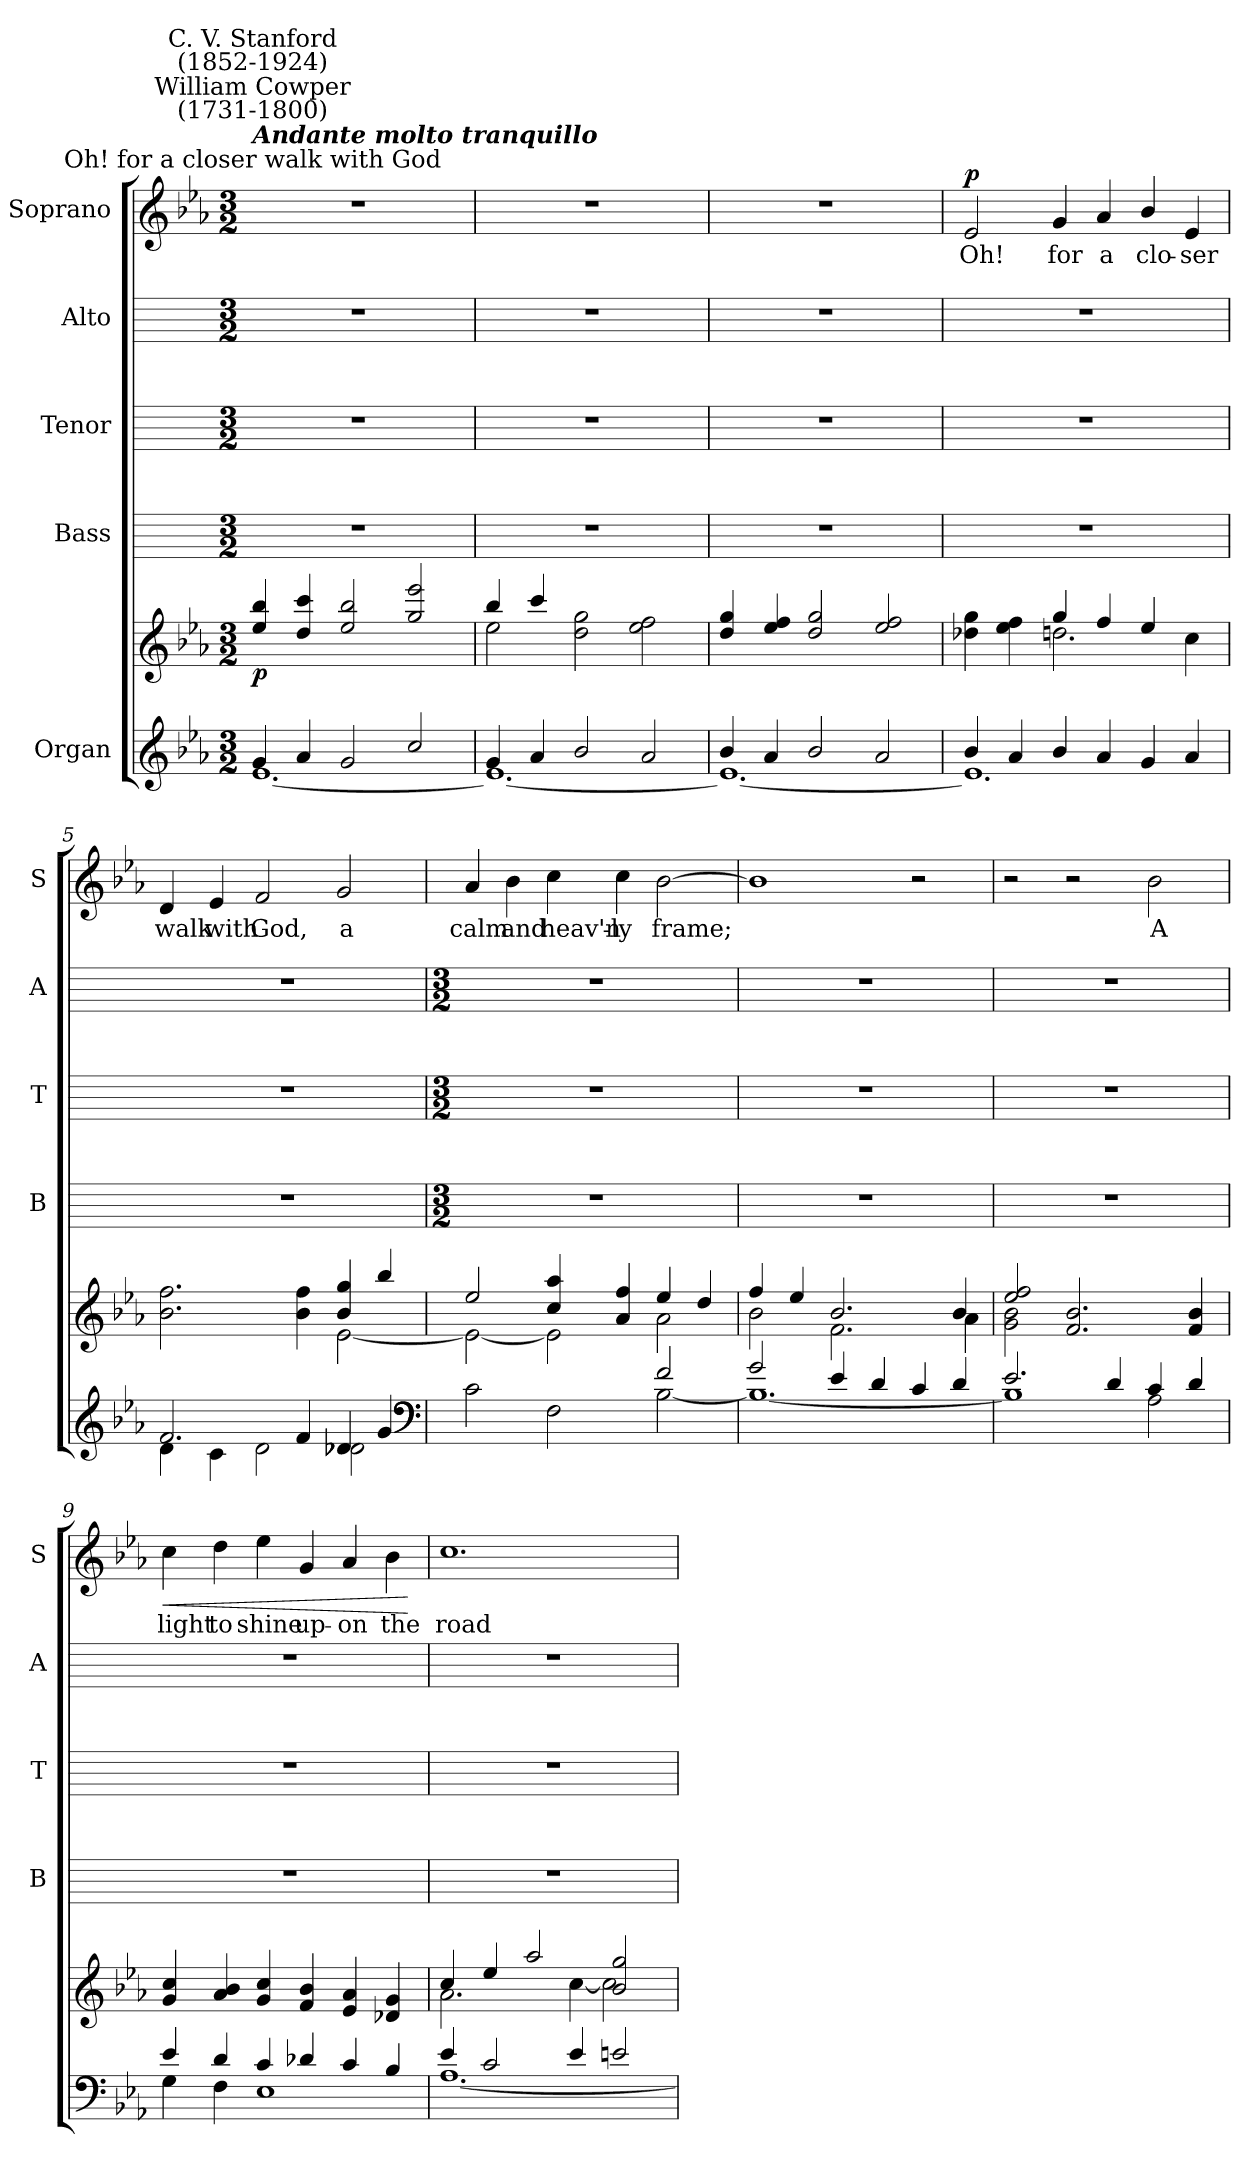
**kern	**kern	**dynam	**kern	**kern	**kern	**kern	**text	**dynam
*part5	*part5	*part5	*part4	*part3	*part2	*part1	*part1	*part1
*staff6	*staff5	*staff5/6	*staff4	*staff3	*staff2	*staff1	*staff1	*staff1
*I"Organ	*	*	*I"Bass	*I"Tenor	*I"Alto	*I"Soprano	*	*
*	*	*	*I'B	*I'T	*I'A	*I'S	*	*
*clefG2	*clefG2	*	*	*	*	*clefG2	*	*
*k[b-e-a-]	*k[b-e-a-]	*	*	*	*	*k[b-e-a-]	*	*
*E-:	*E-:	*	*	*	*	*E-:	*	*
*M3/2	*M3/2	*	*M3/2	*M3/2	*M3/2	*M3/2	*	*
=1	=1	=1	=1	=1	=1	=1	=1	=1
*^	*^	*	*	*	*	*	*	*
!	!	!	!	!	!	!	!	!LO:TX:a:cj:t=Oh! for a closer walk with God	!	!
!	!	!	!	!	!	!	!	!LO:TX:a:Bi:t=Andante molto tranquillo	!	!
!	!	!	!	!	!	!	!	!LO:TX:a:cj:t=William Cowper\n(1731-1800)	!	!
!	!	!	!	!	!	!	!	!LO:TX:a:cj:t=C. V. Stanford\n(1852-1924)	!	!
!	!	!	!LO:N:vis=1	!LO:DY:b	!	!	!	!LO:N:vis=1	!	!
4g/	[1.e-\	4ee- 4bb-	1.ryy	p	1.r	1.r	1.r	1.r	.	.
4a-/	.	4dd 4ccc	.	.	.	.	.	.	.	.
2g/	.	2ee- 2bb-	.	.	.	.	.	.	.	.
2cc/	.	2gg 2eee-	.	.	.	.	.	.	.	.
=2	=2	=2	=2	=2	=2	=2	=2	=2	=2	=2
!	!	!	!	!	!	!	!	!LO:N:vis=1	!	!
4g/	1.e-\_	4bb-/	2ee-\	.	1.r	1.r	1.r	1.r	.	.
4a-/	.	4ccc/	.	.	.	.	.	.	.	.
2b-/	.	2dd 2gg	2ryy	.	.	.	.	.	.	.
2a-/	.	2ee- 2ff	2ryy	.	.	.	.	.	.	.
=3	=3	=3	=3	=3	=3	=3	=3	=3	=3	=3
!	!	!	!LO:N:vis=1	!	!	!	!	!LO:N:vis=1	!	!
4b-/	1.e-\_	4dd 4gg	1.ryy	.	1.r	1.r	1.r	1.r	.	.
4a-/	.	4ee- 4ff	.	.	.	.	.	.	.	.
2b-/	.	2dd 2gg	.	.	.	.	.	.	.	.
2a-/	.	2ee- 2ff	.	.	.	.	.	.	.	.
=4	=4	=4	=4	=4	=4	=4	=4	=4	=4	=4
!	!	!	!	!	!	!	!	!	!LO:LY:b	!LO:DY:b
4b-/	1.e-\]	4dd-X 4gg	2ryy	.	1.r	1.r	1.r	2e-	Oh!	p
4a-/	.	4ee- 4ff	.	.	.	.	.	.	.	.
!	!	!	!	!	!	!	!	!	!LO:LY:b	!
4b-/	.	4gg	2.dd\	.	.	.	.	4g	for	.
!	!	!	!	!	!	!	!	!	!LO:LY:b	!
4a-/	.	4ff	.	.	.	.	.	4a-	a	.
!	!	!	!	!	!	!	!	!	!LO:LY:b	!
4g/	.	4ee-	.	.	.	.	.	4b-/	clo-	.
!	!	!	!	!	!	!	!	!	!LO:LY:b	!
4a-/	.	4cc	4ryy	.	.	.	.	4e-	-ser	.
=5	=5	=5	=5	=5	=5	=5	=5	=5	=5	=5
!	!	!	!	!	!	!	!	!	!LO:LY:b	!
2.f/	4d\	2.b- 2.ff	1ryy	.	1.r	1.r	1.r	4d	walk	.
!	!	!	!	!	!	!	!	!	!LO:LY:b	!
.	4c\	.	.	.	.	.	.	4e-	with	.
!	!	!	!	!	!	!	!	!	!LO:LY:b	!
.	2d\	.	.	.	.	.	.	2f	God,	.
4f/	.	4b- 4ff	.	.	.	.	.	.	.	.
!	!	!	!	!	!	!	!	!	!LO:LY:b	!
4d-X/	2d-X\	4b-/ 4gg/	[2e-\	.	.	.	.	2g	a	.
4g/	.	4bb-/	.	.	.	.	.	.	.	.
*clefF4	*	*	*	*	*	*	*	*	*	*
!!LO:LB:g=z
=6	=6	=6	=6	=6	=6	=6	=6	=6	=6	=6
*	*	*	*	*	*M3/2	*M3/2	*M3/2	*	*	*
!	!	!	!	!	!	!	!	!	!LO:LY:b	!
2ryy	2c\	2ee-/	2e-\_	.	1.r	1.r	1.r	4a-	calm	.
!	!	!	!	!	!	!	!	!	!LO:LY:b	!
.	.	.	.	.	.	.	.	4b-	and	.
!	!	!	!	!	!	!	!	!	!LO:LY:b	!
2ryy	2F\	4cc/ 4aa-/	2e-\]	.	.	.	.	4cc	heav'n-	.
!	!	!	!	!	!	!	!	!	!LO:LY:b	!
.	.	4a-/ 4ff/	.	.	.	.	.	4cc	-ly	.
!	!	!	!	!	!	!	!	!	!LO:LY:b	!
2f/	[2B-\	4ee-/	2a-\	.	.	.	.	[2b-	frame;	.
.	.	4dd/	.	.	.	.	.	.	.	.
=7	=7	=7	=7	=7	=7	=7	=7	=7	=7	=7
2g/	1.B-\_	4ff/	2b-\	.	1.r	1.r	1.r	1b-]	.	.
.	.	4ee-/	.	.	.	.	.	.	.	.
4e-/	.	2.b-/	2.f\	.	.	.	.	.	.	.
4d/	.	.	.	.	.	.	.	.	.	.
4c/	.	.	.	.	.	.	.	2r	.	.
4d/	.	4b-/	4a-\	.	.	.	.	.	.	.
=8	=8	=8	=8	=8	=8	=8	=8	=8	=8	=8
2.e-/	1B-\]	2ee-/ 2ff/	2g\ 2b-\	.	1.r	1.r	1.r	2r	.	.
.	.	2.f 2.b-	2ryy	.	.	.	.	2r	.	.
4d/	.	.	.	.	.	.	.	.	.	.
!	!	!	!	!	!	!	!	!	!LO:LY:b	!
4c/	2A-\	.	2ryy	.	.	.	.	2b-	A	.
4d/	.	4f 4b-	.	.	.	.	.	.	.	.
=9	=9	=9	=9	=9	=9	=9	=9	=9	=9	=9
!	!	!	!LO:N:vis=1	!	!	!	!	!	!LO:LY:b	!LO:HP:b
4e-/	4G\	4g 4cc	1.ryy	.	1.r	1.r	1.r	4cc	light	<
!	!	!	!	!	!	!	!	!	!LO:LY:b	!
4d/	4F\	4a- 4b-	.	.	.	.	.	4dd	to	.
!	!	!	!	!	!	!	!	!	!LO:LY:b	!
4c/	1E-\	4g 4cc	.	.	.	.	.	4ee-	shine	.
!	!	!	!	!	!	!	!	!	!LO:LY:b	!
4d-X/	.	4f 4b-	.	.	.	.	.	4g	up-	.
!	!	!	!	!	!	!	!	!	!LO:LY:b	!
4c/	.	4e- 4a-	.	.	.	.	.	4a-	-on	.
!	!	!	!	!	!	!	!	!	!LO:LY:b	!
4B-/	.	4d-X 4g	.	.	.	.	.	4b-	the	.
*v	*v	*	*	*	*	*	*	*	*	*
*	*v	*v	*	*	*	*	*	*	*
.	.	.	.	.	.	.	.	[
=10	=10	=10	=10	=10	=10	=10	=10	=10
*^	*^	*	*	*	*	*	*	*
!	!	!	!	!	!	!	!	!	!LO:LY:b	!
4e-/	[1.A-\	4cc/	2.a-\	.	1.r	1.r	1.r	1.cc	road	.
2c/	.	4ee-/	.	.	.	.	.	.	.	.
.	.	2aa-/	.	.	.	.	.	.	.	.
4e-/	.	.	[4cc\	.	.	.	.	.	.	.
2en/	.	2b-/ 2gg/	2cc\]	.	.	.	.	.	.	.
*v	*v	*	*	*	*	*	*	*	*	*
*	*v	*v	*	*	*	*	*	*	*
=	=	=	=	=	=	=	=	=
*-	*-	*-	*-	*-	*-	*-	*-	*-
